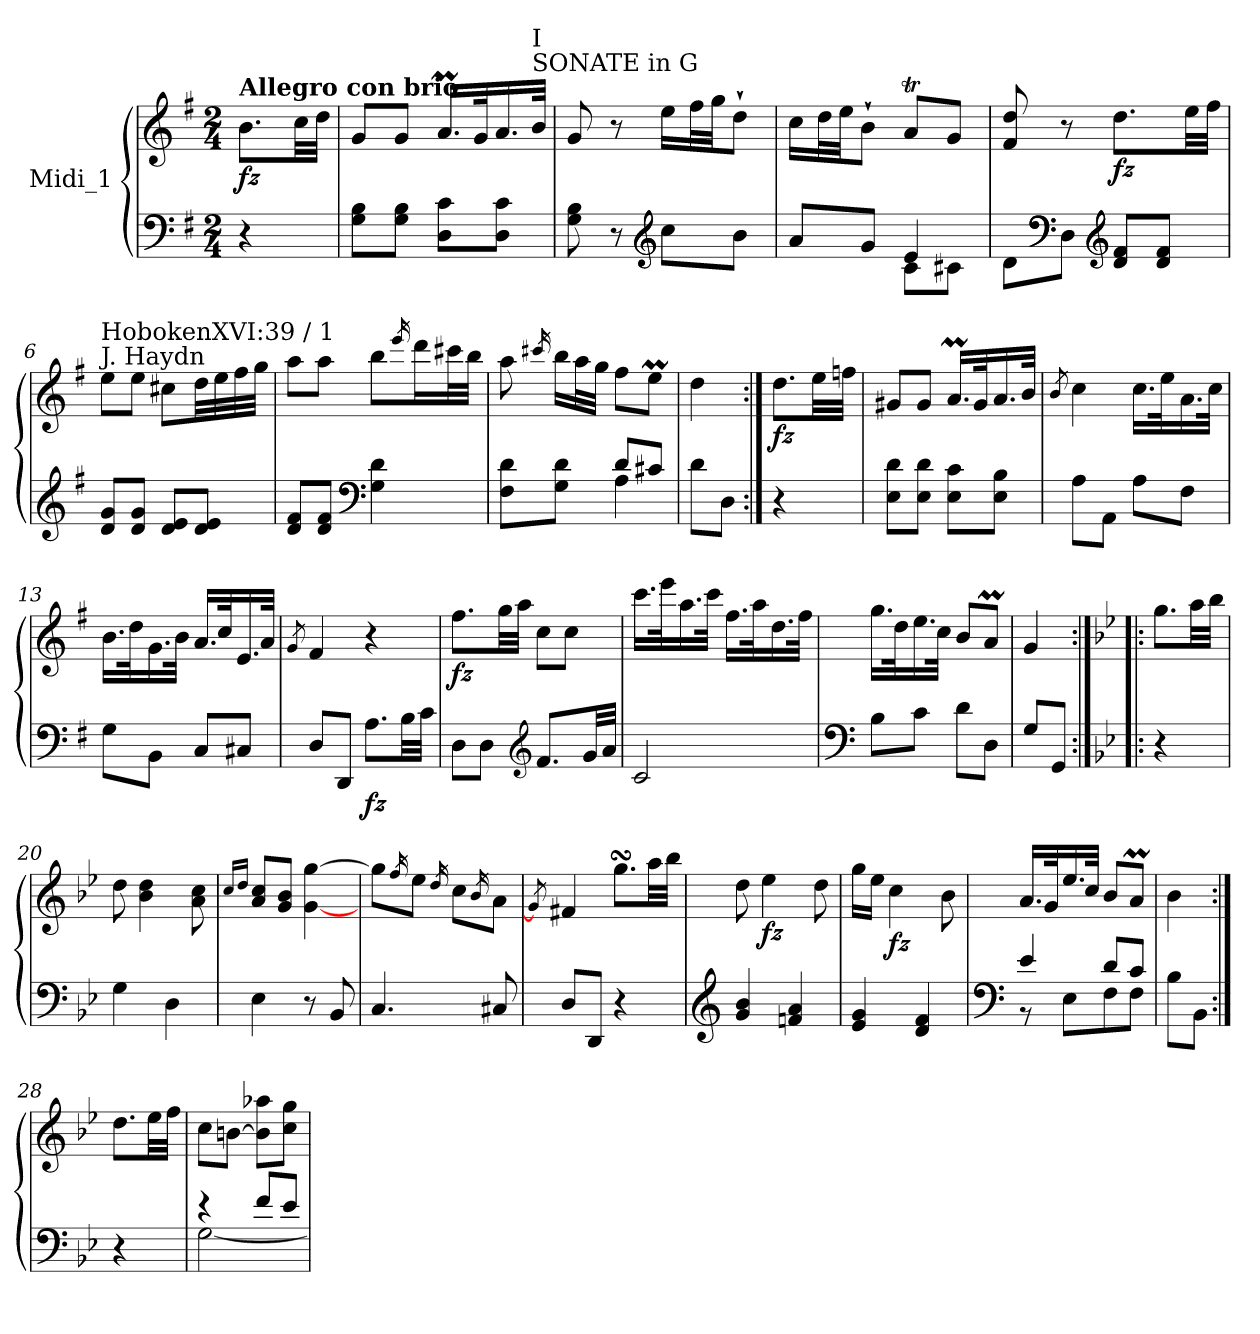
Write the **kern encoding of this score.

**kern	**kern	**dynam
*part1	*part1	*part1
*staff2	*staff1	*staff1/2
*I"Midi_1	*	*
*clefF4	*clefG2	*
*k[f#]	*k[f#]	*
*G:	*G:	*
*M2/4	*M2/4	*
=1	=1	=1
*^	*	*
!	!	!LO:TX:a:B:t=Allegro con brio	!
!	!	!	!LO:DY:b
4r	4ryy	8.b\L	fz
.	.	32cc\LL	.
.	.	32dd\JJJ	.
=2	=2	=2	=2
8G\ 8B\L	2ryy	8g/L	.
8G\ 8B\J	.	8g/J	.
8D\ 8c\L	.	16.aM/LL	.
.	.	32g/K	.
8D\ 8c\J	.	16.a/	.
!	!	!LO:TX:a:t=SONATE in G	!
!	!	!LO:TX:a:t=I	!
.	.	32b/JJk	.
=3	=3	=3	=3
8G\ 8B\	4ryy	8g/	.
8r	.	8r	.
*clefG2	*	*	*
8cc\L	4ryy	16ee\LL	.
.	.	32ff#\L	.
.	.	32gg\JJ	.
8b\J	.	8dd`\J	.
=4	=4	=4	=4
8a/L	4ryy	16cc\LL	.
.	.	32dd\L	.
.	.	32ee\JJ	.
8g/J	.	8b`\J	.
4e/	8c\L	8aT/L	.
.	8c#X\J	8g/J	.
=5	=5	=5	=5
8d\L	8ryy	8f#/ 8dd/	.
*clefF4	*	*	*
8D\J	8ryy	8r	.
*clefG2	*	*	*
!	!	!	!LO:DY:b
8d/ 8f#/L	4ryy	8.dd\L	fz
8d/ 8f#/J	.	.	.
.	.	32ee\LL	.
.	.	32ff#\JJJ	.
!!LO:LB:g=z
=6	=6	=6	=6
!	!	!LO:TX:a:t=J. Haydn	!
!	!	!LO:TX:a:t=HobokenXVI&colon;39 / 1	!
8d/ 8g/L	2ryy	8ee\L	.
8d/ 8g/J	.	8ee\J	.
8d/ 8e/L	.	8cc#X\L	.
8d/ 8e/J	.	32dd\LL	.
.	.	32ee\	.
.	.	32ff#\	.
.	.	32gg\JJJ	.
!!LO:LB:g=z
=7	=7	=7	=7
8d/ 8f#/L	4ryy	8aa\L	.
8d/ 8f#/J	.	8aa\J	.
*clefF4	*	*	*
4G\ 4d\	4ryy	8bb\L	.
.	.	16qeee/	.
.	.	16ddd\L	.
.	.	32ccc#X\L	.
.	.	32bb\JJJ	.
=8	=8	=8	=8
8F#\ 8d\L	4ryy	8aa\	.
.	.	16qccc#X/	.
8G\ 8d\J	.	16bb\LL	.
.	.	32aa\L	.
.	.	32gg\JJJ	.
8d/L	4A\	8ff#\L	.
8c#X/J	.	8eeM\J	.
=9	=9	=9	=9
8d\L	4ryy	4dd\	.
8D\J	.	.	.
=10:|!	=10:|!	=10:|!	=10:|!
!	!	!	!LO:DY:b
4r	4ryy	8.dd\L	fz
.	.	32ee\LL	.
.	.	32ffn\JJJ	.
=11	=11	=11	=11
8E\ 8d\L	2ryy	8g#X/L	.
8E\ 8d\J	.	8g#/J	.
8E\ 8c\L	.	16.aM/LL	.
.	.	32g#/K	.
8E\ 8B\J	.	16.a/	.
.	.	32b/JJk	.
!!LO:LB:g=z
=12	=12	=12	=12
.	.	8qb/	.
8A\L	2ryy	4cc\	.
8AA\J	.	.	.
8A\L	.	16.cc\LL	.
.	.	32ee\K	.
8F#\J	.	16.a\	.
.	.	32cc\JJk	.
*v	*v	*	*
!!LO:LB:g=z
=13	=13	=13
8G\L	16.b\LL	.
.	32dd\K	.
8BB\J	16.g\	.
.	32b\JJk	.
8C/L	16.a/LL	.
.	32cc/K	.
8C#X/J	16.e/	.
.	32a/JJk	.
=14	=14	=14
.	8qg/	.
8D/L	4f#/	.
8DD/J	.	.
!	!	!LO:DY:b=2
8.A\L	4r	fz
32B\LL	.	.
32c\JJJ	.	.
=15	=15	=15
!	!	!LO:DY:b
8D\L	8.ff#\L	fz
8D\J	.	.
.	32gg\LL	.
.	32aa\JJJ	.
*clefG2	*	*
8.f#/L	8cc\L	.
.	8cc\J	.
32g/LL	.	.
32a/JJJ	.	.
=16	=16	=16
2c/	16.ccc\LL	.
.	32eee\K	.
.	16.aa\	.
.	32ccc\JJk	.
.	16.ff#\LL	.
.	32aa\K	.
.	16.dd\	.
.	32ff#\JJk	.
=17	=17	=17
*clefF4	*	*
8B\L	16.gg\LL	.
.	32dd\K	.
8c\J	16.ee\	.
.	32cc\JJk	.
8d\L	8b/L	.
8D\J	8aM/J	.
!!LO:LB:g=z
=18	=18	=18
8G/L	4g/	.
8GG/J	.	.
!!LO:PB:g=z
=19:|!|:	=19:|!|:	=19:|!|:
*k[b-e-]	*k[b-e-]	*
*B-:	*B-:	*
4r	8.gg\L	.
.	32aa\LL	.
.	32bb-\JJJ	.
=20	=20	=20
4G\	8dd\	.
.	4b-\ 4dd\	.
4D\	.	.
.	8a\ 8cc\	.
=21	=21	=21
.	16qcc/LL	.
.	16qdd/JJ	.
4E-\	8a/ 8cc/L	.
.	8g/ 8b-/J	.
8r	[4g\ [4gg\	.
8BB-/	.	.
=22	=22	=22
4.C/	8gg\L]	.
.	16qff/	.
.	8ee-\J	.
.	16qdd/	.
.	8cc\L	.
.	16qb-/	.
8C#X/	8a\J	.
=23	=23	=23
.	8qg/]	.
8D/L	4f#X/	.
8DD/J	.	.
4r	8.ggsSSS\L	.
.	32aa\LL	.
.	32bb-\JJJ	.
=24	=24	=24
*clefG2	*	*
4g/ 4b-/	8dd\	.
!	!	!LO:DY:b
.	4ee-\	fz
4fni/ 4a/	.	.
.	8dd\	.
!!LO:LB:g=z
=25	=25	=25
*^	*	*
4e-/ 4g/	2ryy	16gg\LL	.
.	.	16ee-\JJ	.
!	!	!	!LO:DY:b
.	.	4cc\	fz
4d/ 4f/	.	.	.
.	.	8b-\	.
=26	=26	=26	=26
*clefF4	*	*	*
4e-/	8r	16.a/LL	.
.	.	32g/K	.
.	8E-\L	16.ee-/	.
.	.	32cc/JJk	.
8d/L	8F\	8b-/L	.
8c/J	8F\J	8am/J	.
=27	=27	=27	=27
8B-\L	4ryy	4b-\	.
8BB-\J	.	.	.
=28:|!	=28:|!	=28:|!	=28:|!
4r	4ryy	8.dd\L	.
.	.	32ee-\LL	.
.	.	32ff\JJJ	.
=29	=29	=29	=29
4r	[2G\	8cc\L	.
.	.	[8bn\J	.
8f/L	.	8b\] 8aa-X\L	.
8e-/J	.	8cc\ 8gg\J	.
*v	*v	*	*
=	=	=
*-	*-	*-
